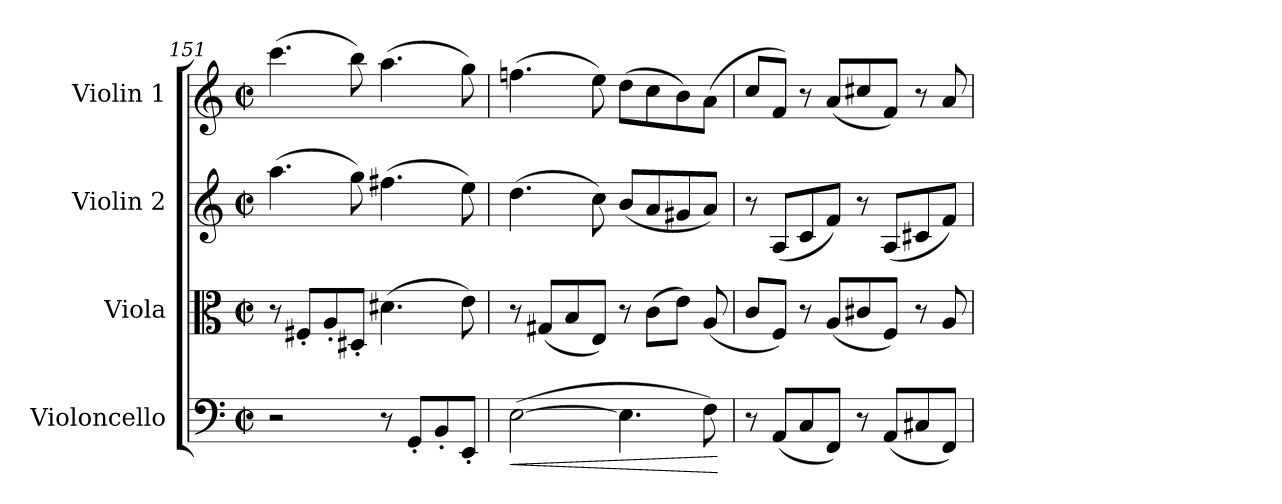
**kern	**dynam	**kern	**kern	**kern
*part4	*part4	*part3	*part2	*part1
*staff4	*staff4	*staff3	*staff2	*staff1
*I"Violoncello	*	*I"Viola	*I"Violin 2	*I"Violin 1
*I'Vc	*	*I'Vla	*I'Vln	*I'Vln
*clefF4	*	*clefC3	*clefG2	*clefG2
*k[]	*	*k[]	*k[]	*k[]
*M2/2	*	*M2/2	*M2/2	*M2/2
*met(c|)	*	*met(c|)	*met(c|)	*met(c|)
=151	=151	=151	=151	=151
2r	.	8r	(4.aa\	(4.ccc\
.	.	8F#X'/L	.	.
.	.	8A'/	.	.
.	.	8D#X'/J	8gg\)	8bb\)
8r	.	(4.d#X\	(4.ff#X\	(4.aa\
8GG'/L	.	.	.	.
8BB'/	.	.	.	.
8EE'/J	.	8e\)	8ee\)	8gg\)
=152	=152	=152	=152	=152
!	!LO:HP:b	!	!	!
([2E\	<	8r	(4.dd\	(4.ffn\
.	.	(8G#X/L	.	.
.	.	8B/	.	.
.	.	8E/J)	8cc\)	8ee\)
4.E\]	.	8r	(8b/L	(8dd\L
.	.	(8c\L	8a/	8cc\
.	.	8e\J)	8g#X/	8b\)
8F\)	.	(8A/	8a/J)	(8a\J
.	[	.	.	.
!!LO:LB:g=z
=153	=153	=153	=153	=153
8r	.	8c/L	8r	8cc/L
(8AA/L	.	8F/J)	(8A/L	8f/J)
8C/	.	8r	8c/	8r
8FF/J)	.	(8A/L	8f/J)	(8a/L
8r	.	8c#X/	8r	8cc#X/
(8AA/L	.	8F/J)	(8A/L	8f/J)
8C#X/	.	8r	8c#X/	8r
8FF/J)	.	8A/	8f/J)	8a/
=	=	=	=	=
*-	*-	*-	*-	*-
